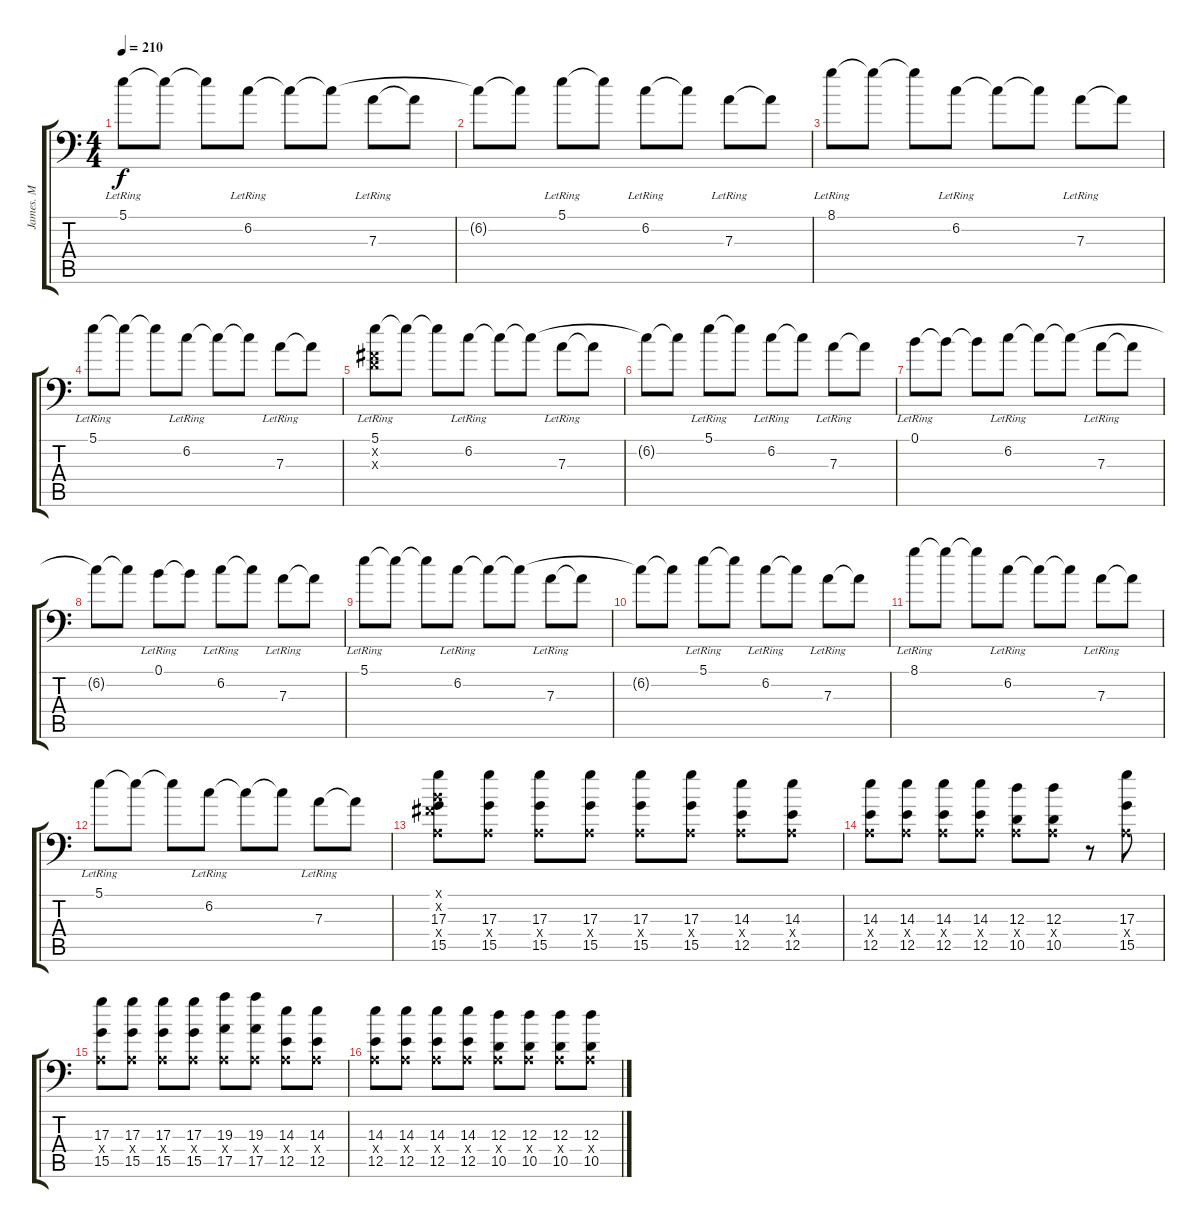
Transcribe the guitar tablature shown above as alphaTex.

\track ("James. M" "James. M") {instrument distortionguitar}
\staff {score tabs}
\tuning (B3 Gb3 D3 A2 E2 A1) {hide}
\ts (4 4)
\tempo 210
\clef f4
\ks c
5.1{lr}.8{dy f} 5.1{t}.8 5.1{t}.8 6.2{lr}.8 6.2{t}.8 6.2{t}.8 7.3{lr}.8 7.3{t}.8 |
6.2{t}.8 6.2{t}.8 5.1{lr}.8 5.1{t}.8 6.2{lr}.8 6.2{t}.8 7.3{lr}.8 7.3{t}.8 |
8.1{lr}.8 8.1{t}.8 8.1{t}.8 6.2{lr}.8 6.2{t}.8 6.2{t}.8 7.3{lr}.8 7.3{t}.8 |
5.1{lr}.8 5.1{t}.8 5.1{t}.8 6.2{lr}.8 6.2{t}.8 6.2{t}.8 7.3{lr}.8 7.3{t}.8 |
(5.1{lr} 0.2{x} 0.3{x}).8 5.1{t}.8 5.1{t}.8 6.2{lr}.8 6.2{t}.8 6.2{t}.8 7.3{lr}.8 7.3{t}.8 |
6.2{t}.8 6.2{t}.8 5.1{lr}.8 5.1{t}.8 6.2{lr}.8 6.2{t}.8 7.3{lr}.8 7.3{t}.8 |
0.1{lr}.8 0.1{t}.8 0.1{t}.8 6.2{lr}.8 6.2{t}.8 6.2{t}.8 7.3{lr}.8 7.3{t}.8 |
6.2{t}.8 6.2{t}.8 0.1{lr}.8 0.1{t}.8 6.2{lr}.8 6.2{t}.8 7.3{lr}.8 7.3{t}.8 |
5.1{lr}.8 5.1{t}.8 5.1{t}.8 6.2{lr}.8 6.2{t}.8 6.2{t}.8 7.3{lr}.8 7.3{t}.8 |
6.2{t}.8 6.2{t}.8 5.1{lr}.8 5.1{t}.8 6.2{lr}.8 6.2{t}.8 7.3{lr}.8 7.3{t}.8 |
8.1{lr}.8 8.1{t}.8 8.1{t}.8 6.2{lr}.8 6.2{t}.8 6.2{t}.8 7.3{lr}.8 7.3{t}.8 |
5.1{lr}.8 5.1{t}.8 5.1{t}.8 6.2{lr}.8 6.2{t}.8 6.2{t}.8 7.3{lr}.8 7.3{t}.8 |
(0.1{x} 0.2{x} 17.3 0.4{x} 15.5).8 (17.3 0.4{x} 15.5).8 (17.3 0.4{x} 15.5).8 (17.3 0.4{x} 15.5).8 (17.3 0.4{x} 15.5).8 (17.3 0.4{x} 15.5).8 (14.3 0.4{x} 12.5).8 (14.3 0.4{x} 12.5).8 |
(14.3 0.4{x} 12.5).8 (14.3 0.4{x} 12.5).8 (14.3 0.4{x} 12.5).8 (14.3 0.4{x} 12.5).8 (12.3 0.4{x} 10.5).8 (12.3 0.4{x} 10.5).8 r.8 (17.3 0.4{x} 15.5).8 |
(17.3 0.4{x} 15.5).8 (17.3 0.4{x} 15.5).8 (17.3 0.4{x} 15.5).8 (17.3 0.4{x} 15.5).8 (19.3 0.4{x} 17.5).8 (19.3 0.4{x} 17.5).8 (14.3 0.4{x} 12.5).8 (14.3 0.4{x} 12.5).8 |
(14.3 0.4{x} 12.5).8 (14.3 0.4{x} 12.5).8 (14.3 0.4{x} 12.5).8 (14.3 0.4{x} 12.5).8 (12.3 0.4{x} 10.5).8 (12.3 0.4{x} 10.5).8 (12.3 0.4{x} 10.5).8 (12.3 0.4{x} 10.5).8
